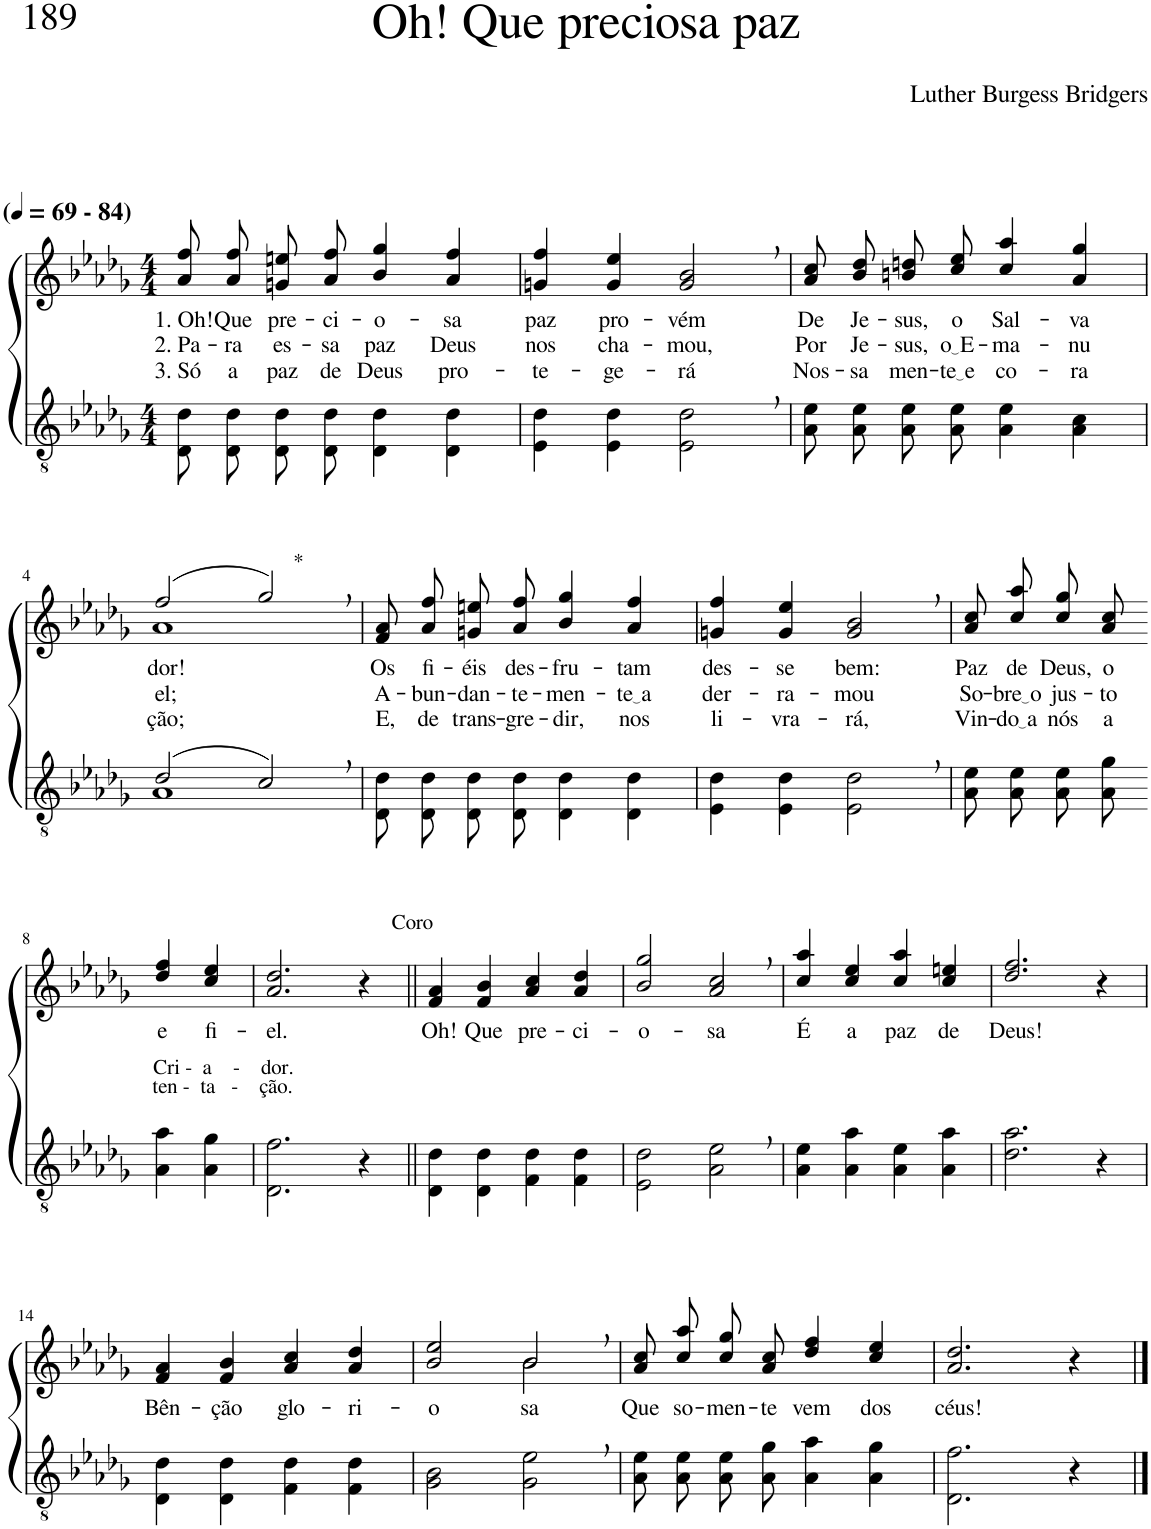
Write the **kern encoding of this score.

**kern	**kern	**text	**text	**text
*part2	*part1	*part1	*part1	*part1
*staff2	*staff1	*staff1	*staff1	*staff1
*I"Parte III e IV	*I"Parte I e II	*	*	*
*clefGv2	*clefG2	*	*	*
*Trd3c5	*Trd3c5	*	*	*
*k[b-e-a-d-g-]	*k[b-e-a-d-g-]	*	*	*
*M4/4	*M4/4	*	*	*
*MM69	*MM69	*	*	*
=1	=1	=1	=1	=1
!	!LO:TX:a:B:t=(	!	!	!
!	!LO:TX:a:B:t=- 84)	!	!	!
!	!	!LO:LY:b	!LO:LY:b	!LO:LY:b
8D-/ 8d-/L	8a-\ 8ff\L	1. Oh!	2. Pa-	3. Só
!	!	!LO:LY:b	!LO:LY:b	!LO:LY:b
8D-/ 8d-/J	8a-\ 8ff\J	Que	-ra	a
!	!	!LO:LY:b	!LO:LY:b	!LO:LY:b
8D-/ 8d-/L	8gn\ 8een\L	pre-	es-	paz
!	!	!LO:LY:b	!LO:LY:b	!LO:LY:b
8D-/ 8d-/J	8a-\ 8ff\J	-ci-	-sa	de
!	!	!LO:LY:b	!LO:LY:b	!LO:LY:b
4D-\ 4d-\	4b-/ 4gg-/	-o-	paz	Deus
!	!	!LO:LY:b	!LO:LY:b	!LO:LY:b
4D-\ 4d-\	4a-/ 4ff/	-sa	Deus	pro-
=2	=2	=2	=2	=2
!	!	!LO:LY:b	!LO:LY:b	!LO:LY:b
4E-\ 4d-\	4gn/ 4ff/	paz	nos	-te-
!	!	!LO:LY:b	!LO:LY:b	!LO:LY:b
4E-\ 4d-\	4g/ 4ee-/	pro-	cha-	-ge-
!	!	!LO:LY:b	!LO:LY:b	!LO:LY:b
2E-\, 2d-\,	2g/, 2b-/,	-vém	-mou,	-rá
=3	=3	=3	=3	=3
!	!	!LO:LY:b	!LO:LY:b	!LO:LY:b
8A-\ 8e-\L	8a-\ 8cc\L	De	Por	Nos-
!	!	!LO:LY:b	!LO:LY:b	!LO:LY:b
8A-\ 8e-\J	8b-\ 8dd-\J	Je-	Je-	-sa
!	!	!LO:LY:b	!LO:LY:b	!LO:LY:b
8A-\ 8e-\L	8bn\ 8ddn\L	-sus,	-sus,	men-
!	!	!LO:LY:b	!LO:LY:b	!LO:LY:b
8A-\ 8e-\J	8cc\ 8ee-\J	o	o E	te e
!	!	!LO:LY:b	!LO:LY:b	!LO:LY:b
4A-\ 4e-\	4cc/ 4aa-/	Sal-	-ma-	co-
!	!	!LO:LY:b	!LO:LY:b	!LO:LY:b
4A-\ 4c\	4a-/ 4gg-/	-va-	-nu-	-ra-
!!LO:LB:g=z
=4	=4	=4	=4	=4
*^	*^	*	*	*
!	!	!	!	!LO:LY:b	!LO:LY:b	!LO:LY:b
(2d-/	1A-	(2ff/	1a-	-dor!	-el;	-ção;
!	!	!LO:TX:a:t=*	!	!	!	!
2c,/)	.	2gg-,/)	.	.	.	.
*v	*v	*	*	*	*	*
*	*v	*v	*	*	*
=5	=5	=5	=5	=5
!	!	!LO:LY:b	!LO:LY:b	!LO:LY:b
8D-/ 8d-/L	8f\ 8a-\L	Os	A-	E,
!	!	!LO:LY:b	!LO:LY:b	!LO:LY:b
8D-/ 8d-/J	8a-\ 8ff\J	fi-	-bun-	de
!	!	!LO:LY:b	!LO:LY:b	!LO:LY:b
8D-/ 8d-/L	8gn\ 8een\L	-éis	-dan-	trans-
!	!	!LO:LY:b	!LO:LY:b	!LO:LY:b
8D-/ 8d-/J	8a-\ 8ff\J	des-	-te-	-gre-
!	!	!LO:LY:b	!LO:LY:b	!LO:LY:b
4D-\ 4d-\	4b-/ 4gg-/	-fru-	-men-	-dir,
!	!	!LO:LY:b	!LO:LY:b	!LO:LY:b
4D-\ 4d-\	4a-/ 4ff/	-tam	te a	nos
=6	=6	=6	=6	=6
!	!	!LO:LY:b	!LO:LY:b	!LO:LY:b
4E-\ 4d-\	4gn/ 4ff/	des-	der-	li-
!	!	!LO:LY:b	!LO:LY:b	!LO:LY:b
4E-\ 4d-\	4g/ 4ee-/	-se	-ra-	-vra-
!	!	!LO:LY:b	!LO:LY:b	!LO:LY:b
2E-\, 2d-\,	2g/, 2b-/,	bem:	-mou	-rá,
=7	=7	=7	=7	=7
!	!	!LO:LY:b	!LO:LY:b	!LO:LY:b
8A-\ 8e-\L	8a-\ 8cc\L	Paz	So-	Vin-
!	!	!LO:LY:b	!LO:LY:b	!LO:LY:b
8A-\ 8e-\J	8cc\ 8aa-\J	de	bre o	do a
!	!	!LO:LY:b	!LO:LY:b	!LO:LY:b
8A-\ 8e-\L	8cc\ 8gg-\L	Deus,	jus-	nós
!	!	!LO:LY:b	!LO:LY:b	!LO:LY:b
8A-\ 8g-\J	8a-\ 8cc\J	o	-to	a
!!LO:LB:g=z
=8-	=8-	=8-	=8-	=8-
!	!LO:TX:b:t=Cri -  a    -    dor.	!	!	!
!LO:TX:a:t=ten -  ta   -    ção.	!	!	!	!
!	!	!LO:LY:b	!	!
4A-\ 4a-\	4dd-/ 4ff/	e	.	.
!	!	!LO:LY:b	!	!
4A-\ 4g-\	4cc/ 4ee-/	fi-	.	.
=9	=9	=9	=9	=9
!	!	!LO:LY:b	!	!
2.D-\ 2.f\	2.a-/ 2.dd-/	-el.	.	.
!	!LO:TX:a:t=Coro	!	!	!
4r	4r	.	.	.
=10||	=10||	=10||	=10||	=10||
!	!	!LO:LY:b	!	!
4D-\ 4d-\	4f/ 4a-/	Oh!	.	.
!	!	!LO:LY:b	!	!
4D-\ 4d-\	4f/ 4b-/	Que	.	.
!	!	!LO:LY:b	!	!
4F\ 4d-\	4a-/ 4cc/	pre-	.	.
!	!	!LO:LY:b	!	!
4F\ 4d-\	4a-/ 4dd-/	-ci-	.	.
=11	=11	=11	=11	=11
!	!	!LO:LY:b	!	!
2E-\ 2d-\	2b-/ 2gg-/	-o-	.	.
!	!	!LO:LY:b	!	!
2A-\, 2e-\,	2a-/, 2cc/,	-sa	.	.
=12	=12	=12	=12	=12
!	!	!LO:LY:b	!	!
4A-\ 4e-\	4cc/ 4aa-/	É	.	.
!	!	!LO:LY:b	!	!
4A-\ 4a-\	4cc/ 4ee-/	a	.	.
!	!	!LO:LY:b	!	!
4A-\ 4e-\	4cc/ 4aa-/	paz	.	.
!	!	!LO:LY:b	!	!
4A-\ 4a-\	4cc/ 4een/	de	.	.
=13	=13	=13	=13	=13
!	!	!LO:LY:b	!	!
2.d-\ 2.a-\	2.dd-/ 2.ff/	Deus!	.	.
4r	4r	.	.	.
!!LO:LB:g=z
=14	=14	=14	=14	=14
!	!	!LO:LY:b	!	!
4D-\ 4d-\	4f/ 4a-/	Bên-	.	.
!	!	!LO:LY:b	!	!
4D-\ 4d-\	4f/ 4b-/	-ção	.	.
!	!	!LO:LY:b	!	!
4F\ 4d-\	4a-/ 4cc/	glo-	.	.
!	!	!LO:LY:b	!	!
4F\ 4d-\	4a-/ 4dd-/	-ri-	.	.
=15	=15	=15	=15	=15
!	!	!LO:LY:b	!	!
*	*^	*	*	*
2G-\ 2B-\	2b-/ 2ee-/	2ryy	-o-	.	.
!	!	!	!LO:LY:b	!	!
2G-\, 2e-\,	2b-,/	2b-\	-sa	.	.
=16	=16	=16	=16	=16	=16
!	!	!	!LO:LY:b	!	!
*	*v	*v	*	*	*
8A-\ 8e-\L	8a-\ 8cc\L	Que	.	.
!	!	!LO:LY:b	!	!
8A-\ 8e-\J	8cc\ 8aa-\J	so-	.	.
!	!	!LO:LY:b	!	!
8A-\ 8e-\L	8cc\ 8gg-\L	-men-	.	.
!	!	!LO:LY:b	!	!
8A-\ 8g-\J	8a-\ 8cc\J	-te	.	.
!	!	!LO:LY:b	!	!
4A-\ 4a-\	4dd-/ 4ff/	vem	.	.
!	!	!LO:LY:b	!	!
4A-\ 4g-\	4cc/ 4ee-/	dos	.	.
=17	=17	=17	=17	=17
!	!	!LO:LY:b	!	!
2.D-\ 2.f\	2.a-/ 2.dd-/	céus!	.	.
4r	4r	.	.	.
==	==	==	==	==
*-	*-	*-	*-	*-
